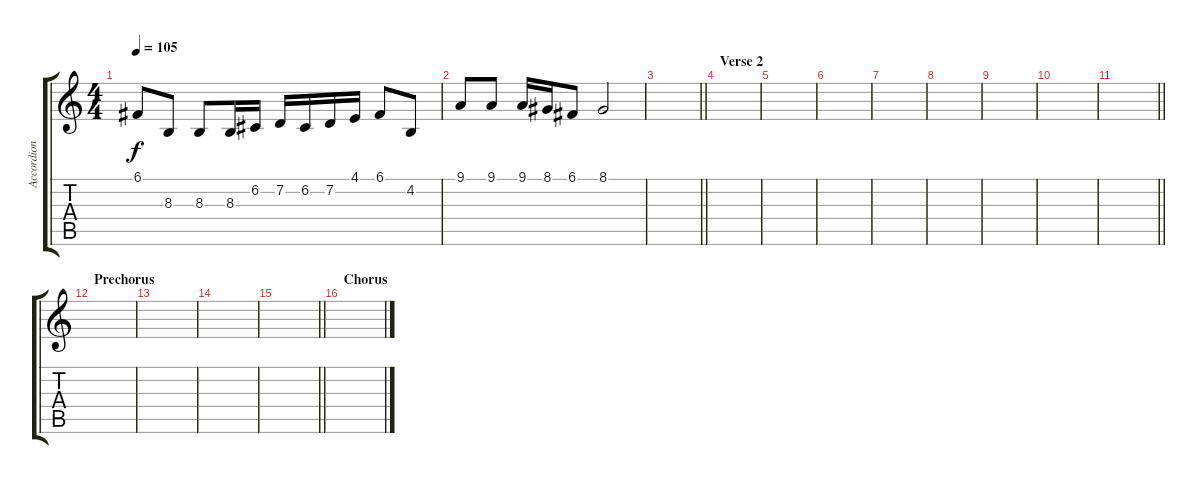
\track ("Accordion" "Accordion") {instrument accordion}
\staff {score tabs}
\tuning (C4 G3 Eb3 Bb2 F2 C2) {hide}
\ts (4 4)
\tempo 105
\clef g2
\ks c
6.1.8{dy f} 8.3.8 8.3.8 8.3.16 6.2.16 7.2.16 6.2.16 7.2.16 4.1.16 6.1.8 4.2.8 |
9.1.8 9.1.8 9.1.16 8.1.16 6.1.8 8.1.2 |
\barLineRight lightlight
|
\section ("" "Verse 2")
|
|
|
|
|
|
|
\barLineRight lightlight
|
\section ("" "Prechorus")
|
|
|
\barLineRight lightlight
|
\section ("" "Chorus")
